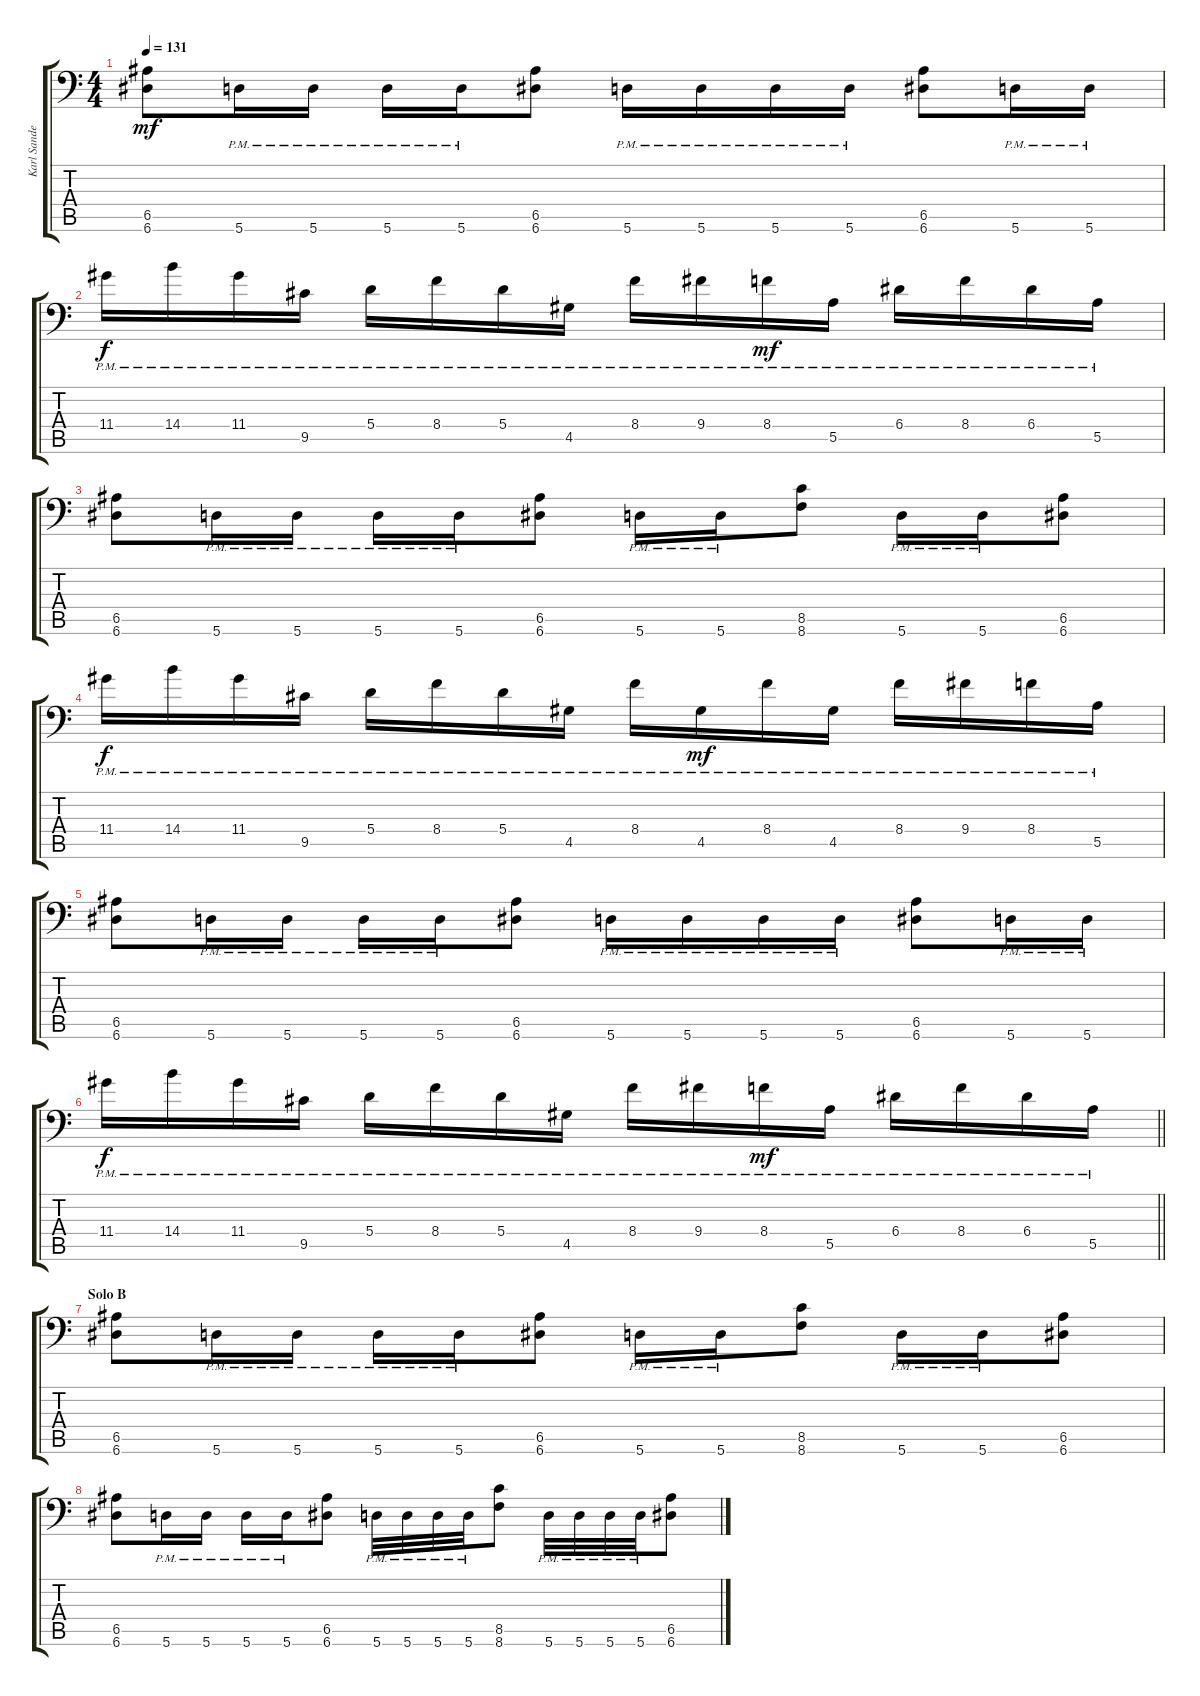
\track ("Karl Sanders " "Karl Sande") {instrument overdrivenguitar}
\staff {score tabs}
\tuning (B3 Gb3 D3 A2 E2 A1) {hide}
\ts (4 4)
\tempo 131
\clef f4
\ks c
(6.5 6.6).8{dy mf} 5.6{pm}.16 5.6{pm}.16 5.6{pm}.16 5.6{pm}.16 (6.5 6.6).8 5.6{pm}.16 5.6{pm}.16 5.6{pm}.16 5.6{pm}.16 (6.5 6.6).8 5.6{pm}.16 5.6{pm}.16 |
11.4{pm}.16{dy f} 14.4{pm}.16 11.4{pm}.16 9.5{pm}.16 5.4{pm}.16 8.4{pm}.16 5.4{pm}.16 4.5{pm}.16 8.4{pm}.16 9.4{pm}.16 8.4{pm}.16{dy mf} 5.5{pm}.16 6.4{pm}.16 8.4{pm}.16 6.4{pm}.16 5.5{pm}.16 |
(6.5 6.6).8 5.6{pm}.16 5.6{pm}.16 5.6{pm}.16 5.6{pm}.16 (6.5 6.6).8 5.6{pm}.16 5.6{pm}.16 (8.5 8.6).8 5.6{pm}.16 5.6{pm}.16 (6.5 6.6).8 |
11.4{pm}.16{dy f} 14.4{pm}.16 11.4{pm}.16 9.5{pm}.16 5.4{pm}.16 8.4{pm}.16 5.4{pm}.16 4.5{pm}.16 8.4{pm}.16 4.5{pm}.16{dy mf} 8.4{pm}.16 4.5{pm}.16 8.4{pm}.16 9.4{pm}.16 8.4{pm}.16 5.5{pm}.16 |
(6.5 6.6).8 5.6{pm}.16 5.6{pm}.16 5.6{pm}.16 5.6{pm}.16 (6.5 6.6).8 5.6{pm}.16 5.6{pm}.16 5.6{pm}.16 5.6{pm}.16 (6.5 6.6).8 5.6{pm}.16 5.6{pm}.16 |
\barLineRight lightlight
11.4{pm}.16{dy f} 14.4{pm}.16 11.4{pm}.16 9.5{pm}.16 5.4{pm}.16 8.4{pm}.16 5.4{pm}.16 4.5{pm}.16 8.4{pm}.16 9.4{pm}.16 8.4{pm}.16{dy mf} 5.5{pm}.16 6.4{pm}.16 8.4{pm}.16 6.4{pm}.16 5.5{pm}.16 |
\section ("" "Solo B")
(6.5 6.6).8 5.6{pm}.16 5.6{pm}.16 5.6{pm}.16 5.6{pm}.16 (6.5 6.6).8 5.6{pm}.16 5.6{pm}.16 (8.5 8.6).8 5.6{pm}.16 5.6{pm}.16 (6.5 6.6).8 |
(6.5 6.6).8 5.6{pm}.16 5.6{pm}.16 5.6{pm}.16 5.6{pm}.16 (6.5 6.6).8 5.6{pm}.32 5.6{pm}.32 5.6{pm}.32 5.6{pm}.32 (8.5 8.6).8 5.6{pm}.32 5.6{pm}.32 5.6{pm}.32 5.6{pm}.32 (6.5 6.6).8
